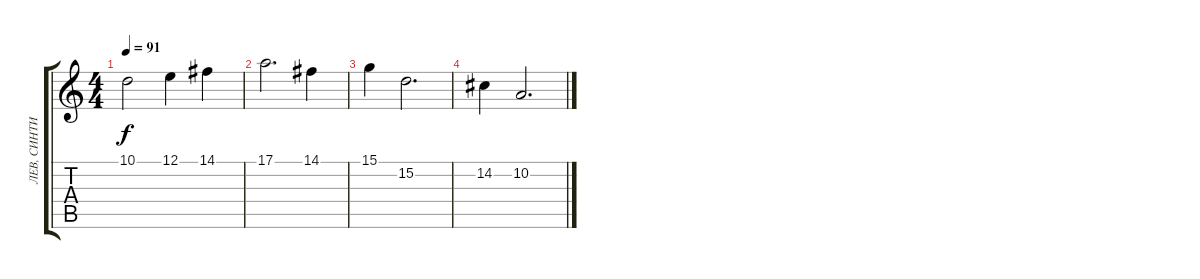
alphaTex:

\track ("ЛЕВ, СИНТИЗАТОР" "ЛЕВ, СИНТИ") {instrument stringensemble1}
\staff {score tabs}
\tuning (E4 B3 G3 D3 A2 E2) {hide}
\ts (4 4)
\tempo 91
\clef g2
\ks c
10.1.2{dy f} 12.1.4 14.1.4 |
17.1.2{d} 14.1.4 |
15.1.4 15.2.2{d} |
14.2.4 10.2.2{d}
